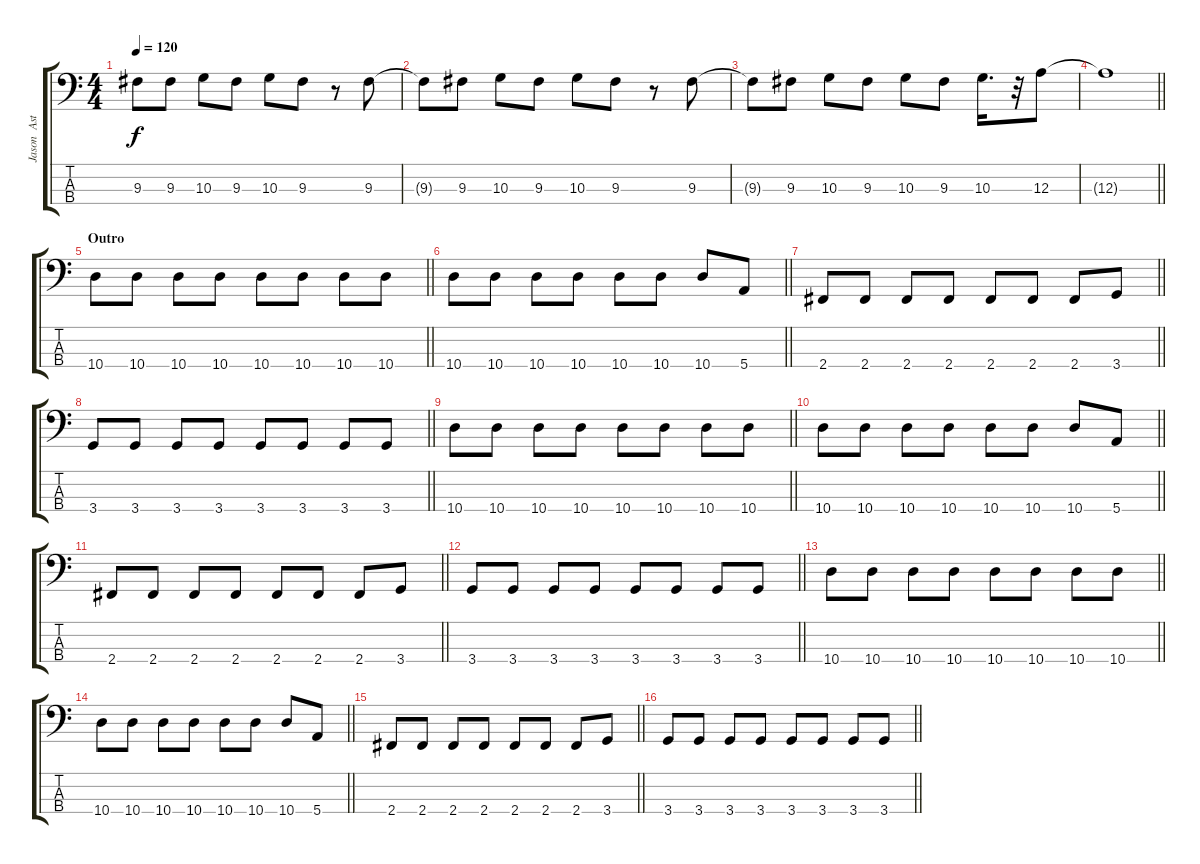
\track ("Jason  Astete(Bass)" "Jason  Ast") {instrument electricbassfinger}
\staff {score tabs}
\tuning (G2 D2 A1 E1) {hide}
\ts (4 4)
\tempo 120
\clef f4
\ks c
9.3{t}.8{dy f} 9.3.8 10.3.8 9.3.8 10.3.8 9.3.8 r.8 9.3.8 |
9.3{t}.8 9.3.8 10.3.8 9.3.8 10.3.8 9.3.8 r.8 9.3.8 |
9.3{t}.8 9.3.8 10.3.8 9.3.8 10.3.8 9.3.8 10.3.16{d} r.32 12.3.8 |
\barLineRight lightlight
12.3{t}.1 |
\section ("" "Outro")
\barLineRight lightlight
10.4.8 10.4.8 10.4.8 10.4.8 10.4.8 10.4.8 10.4.8 10.4.8 |
\barLineRight lightlight
10.4.8 10.4.8 10.4.8 10.4.8 10.4.8 10.4.8 10.4.8 5.4.8 |
\barLineRight lightlight
2.4.8 2.4.8 2.4.8 2.4.8 2.4.8 2.4.8 2.4.8 3.4.8 |
\barLineRight lightlight
3.4.8 3.4.8 3.4.8 3.4.8 3.4.8 3.4.8 3.4.8 3.4.8 |
\barLineRight lightlight
10.4.8 10.4.8 10.4.8 10.4.8 10.4.8 10.4.8 10.4.8 10.4.8 |
\barLineRight lightlight
10.4.8 10.4.8 10.4.8 10.4.8 10.4.8 10.4.8 10.4.8 5.4.8 |
\barLineRight lightlight
2.4.8 2.4.8 2.4.8 2.4.8 2.4.8 2.4.8 2.4.8 3.4.8 |
\barLineRight lightlight
3.4.8 3.4.8 3.4.8 3.4.8 3.4.8 3.4.8 3.4.8 3.4.8 |
\barLineRight lightlight
10.4.8 10.4.8 10.4.8 10.4.8 10.4.8 10.4.8 10.4.8 10.4.8 |
\barLineRight lightlight
10.4.8 10.4.8 10.4.8 10.4.8 10.4.8 10.4.8 10.4.8 5.4.8 |
\barLineRight lightlight
2.4.8 2.4.8 2.4.8 2.4.8 2.4.8 2.4.8 2.4.8 3.4.8 |
\barLineRight lightlight
3.4.8 3.4.8 3.4.8 3.4.8 3.4.8 3.4.8 3.4.8 3.4.8
